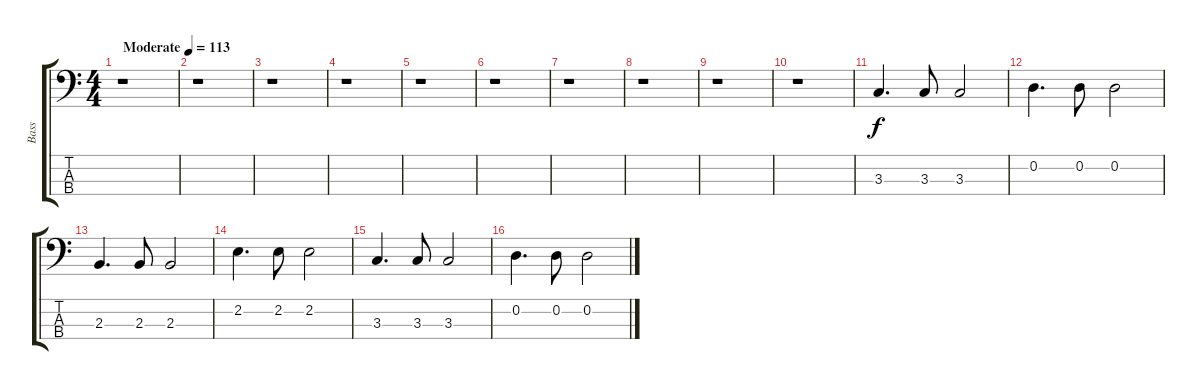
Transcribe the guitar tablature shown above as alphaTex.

\track ("Bass" "Bass") {instrument electricbasspick}
\staff {score tabs}
\tuning (G2 D2 A1 E1) {hide}
\ts (4 4)
\tempo (113 "Moderate")
\clef f4
\ks c
r.1{dy f instrument electricbasspick} |
r.1 |
r.1 |
r.1 |
r.1 |
r.1 |
r.1 |
r.1 |
r.1 |
r.1 |
3.3.4{d} 3.3.8 3.3.2 |
0.2.4{d} 0.2.8 0.2.2 |
2.3.4{d} 2.3.8 2.3.2 |
2.2.4{d} 2.2.8 2.2.2 |
3.3.4{d} 3.3.8 3.3.2 |
0.2.4{d} 0.2.8 0.2.2
